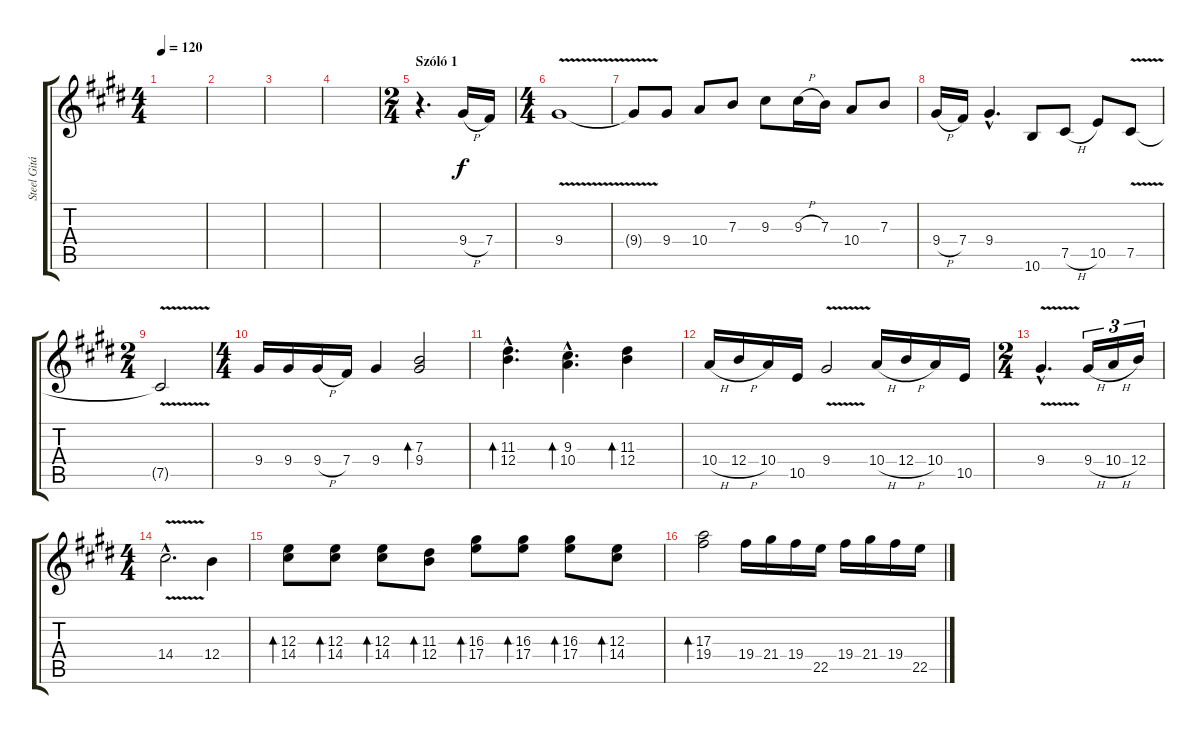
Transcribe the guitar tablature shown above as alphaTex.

\track ("Steel Gitár Szóló" "Steel Gitá") {instrument acousticguitarsteel}
\staff {score tabs}
\tuning (Db4 Ab3 E3 B2 Gb2 Db2) {hide}
\ts (4 4)
\tempo 120
\clef g2
\ks c#minor
|
|
|
|
\ts (2 4)
\section ("" "Szóló 1")
r.4{d} 9.4{h}.16 7.4.16 |
\ts (4 4)
9.4{v}.1 |
9.4{t}.8 9.4.8 10.4.8 7.3.8 9.3.8 9.3{h}.16 7.3.16 10.4.8 7.3.8 |
9.4{h}.16 7.4.16 9.4{hac}.4{d} 10.6.8 7.5{h}.8 10.5.8 7.5{v}.8 |
\ts (2 4)
7.5{t}.2 |
\ts (4 4)
9.4.16 9.4.16 9.4{h}.16 7.4.16 9.4.4 (7.3 9.4).2{bd 60} |
(11.3{hac} 12.4{hac}).4{d bd 60} (9.3{hac} 10.4{hac}).4{d bd 60} (11.3 12.4).4{bd 60} |
10.4{h}.16 12.4{h}.16 10.4.16 10.5.16 9.4{v}.2 10.4{h}.16 12.4{h}.16 10.4.16 10.5.16 |
\ts (2 4)
9.4{v hac}.4{d} 9.4{h}.16{tu (3 2)} 10.4{h}.16{tu (3 2)} 12.4.16{tu (3 2)} |
\ts (4 4)
14.4{v hac}.2{d} 12.4.4 |
(12.3 14.4).8{bd 60} (12.3 14.4).8{bd 60} (12.3 14.4).8{bd 60} (11.3 12.4).8{bd 60} (16.3 17.4).8{bd 60} (16.3 17.4).8{bd 60} (16.3 17.4).8{bd 60} (12.3 14.4).8{bd 60} |
(17.3 19.4).2{bd 60} 19.4.16 21.4.16 19.4.16 22.5.16 19.4.16 21.4.16 19.4.16 22.5.16
